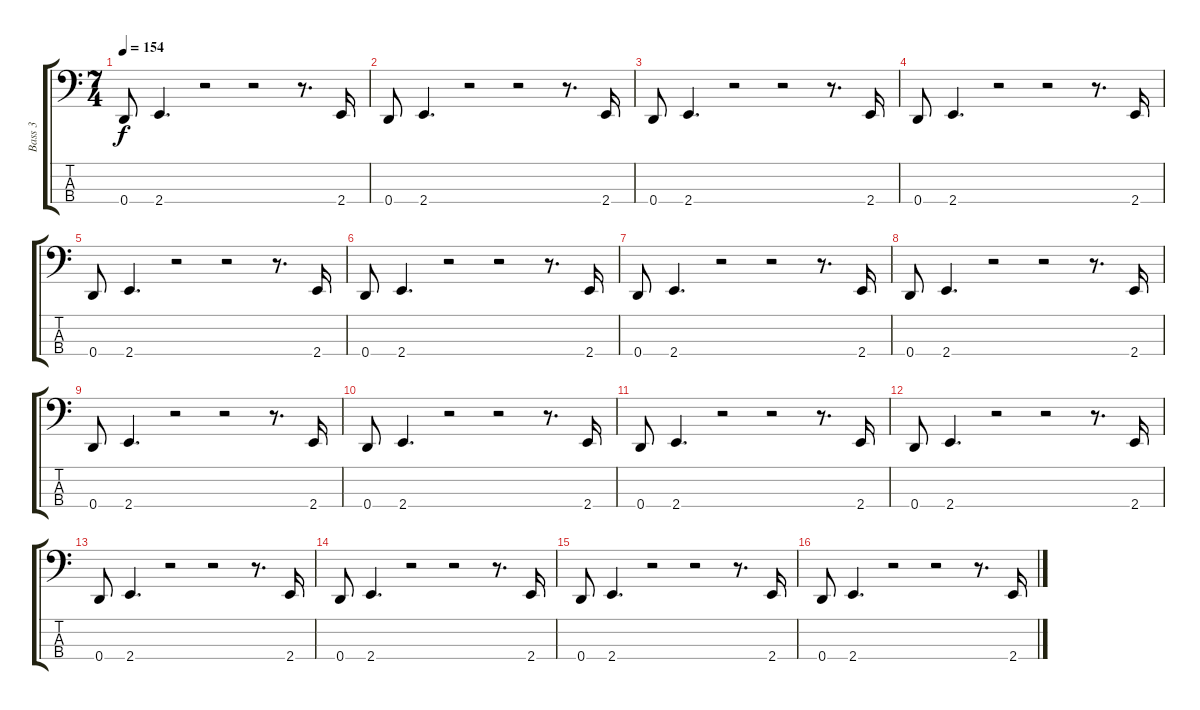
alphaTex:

\track ("Bass 3" "Bass 3") {instrument slapbass2}
\staff {score tabs}
\tuning (G2 D2 A1 D1) {hide}
\ts (7 4)
\tempo 154
\clef f4
\ks c
0.4.8{dy f} 2.4.4{d} r.2 r.2 r.8{d} 2.4.16 |
0.4.8 2.4.4{d} r.2 r.2 r.8{d} 2.4.16 |
0.4.8 2.4.4{d} r.2 r.2 r.8{d} 2.4.16 |
0.4.8 2.4.4{d} r.2 r.2 r.8{d} 2.4.16 |
0.4.8 2.4.4{d} r.2 r.2 r.8{d} 2.4.16 |
0.4.8 2.4.4{d} r.2 r.2 r.8{d} 2.4.16 |
0.4.8 2.4.4{d} r.2 r.2 r.8{d} 2.4.16 |
0.4.8 2.4.4{d} r.2 r.2 r.8{d} 2.4.16 |
0.4.8 2.4.4{d} r.2 r.2 r.8{d} 2.4.16 |
0.4.8 2.4.4{d} r.2 r.2 r.8{d} 2.4.16 |
0.4.8 2.4.4{d} r.2 r.2 r.8{d} 2.4.16 |
0.4.8 2.4.4{d} r.2 r.2 r.8{d} 2.4.16 |
0.4.8 2.4.4{d} r.2 r.2 r.8{d} 2.4.16 |
0.4.8 2.4.4{d} r.2 r.2 r.8{d} 2.4.16 |
0.4.8 2.4.4{d} r.2 r.2 r.8{d} 2.4.16 |
0.4.8 2.4.4{d} r.2 r.2 r.8{d} 2.4.16
